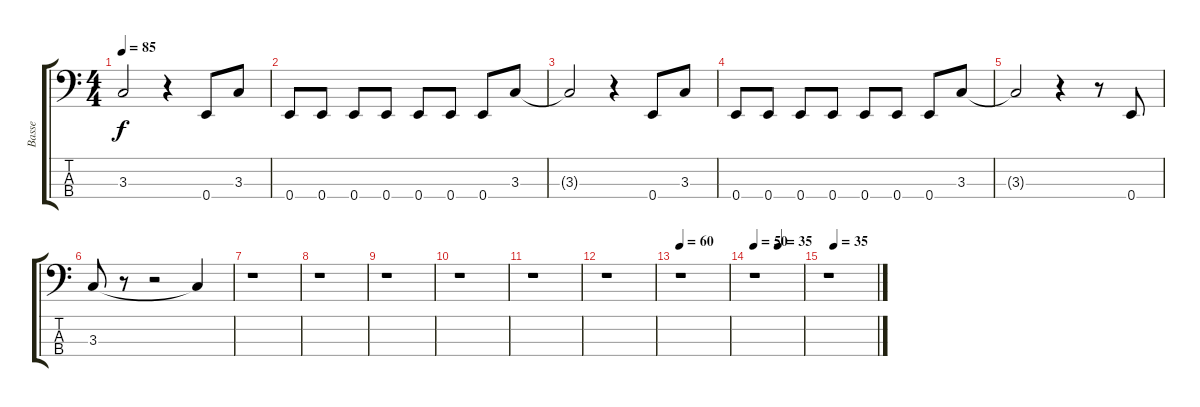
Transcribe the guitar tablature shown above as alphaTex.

\track ("Basse" "Basse") {instrument electricbasspick}
\staff {score tabs}
\tuning (G2 D2 A1 E1) {hide}
\ts (4 4)
\tempo 85
\clef f4
\ks c
3.3{t}.2{dy f} r.4 0.4.8 3.3.8 |
0.4.8 0.4.8 0.4.8 0.4.8 0.4.8 0.4.8 0.4.8 3.3.8 |
3.3{t}.2 r.4 0.4.8 3.3.8 |
0.4.8 0.4.8 0.4.8 0.4.8 0.4.8 0.4.8 0.4.8 3.3.8 |
3.3{t}.2 r.4 r.8 0.4.8 |
3.3.8 r.8 r.2 3.3{t}.4 |
r.1 |
r.1 |
r.1 |
r.1 |
r.1 |
r.1 |
\tempo 60
r.1 |
\tempo 50
\tempo (35 0.5)
r.1 |
\tempo (35 0.125)
r.1
